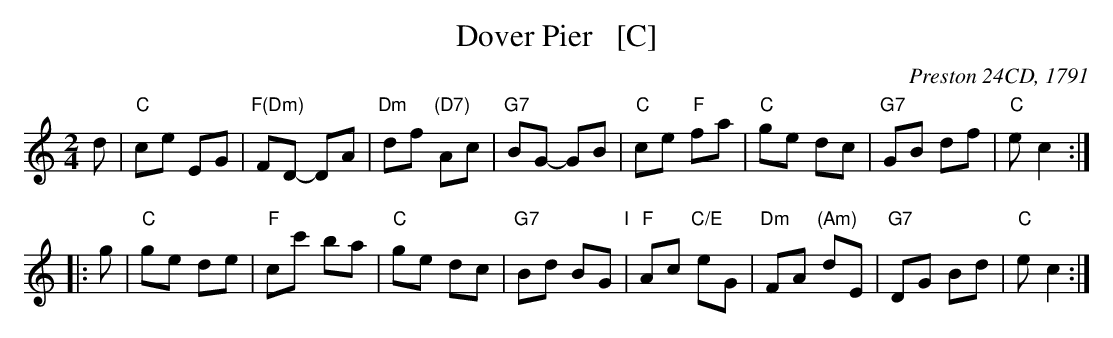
X:1
T: Dover Pier   [C]
O: Preston 24CD, 1791
M: 2/4
L: 1/16
K: C
d2 \
| "C"c2e2 E2G2 | "F(Dm)"F2D2- D2A2 | "Dm"d2f2 "(D7)"A2c2 | "G7"B2G2- G2B2 \
| "C"c2e2 "F"f2a2 | "C"g2e2 d2c2 | "G7"G2B2 d2f2 | "C"e2 c4 :|
|: g2 \
| "C"g2e2 d2e2 | "F"c2c'2 b2a2 | "C"g2e2 d2c2 | "G7"B2d2 B2G2 "I"\
| "F"A2c2 "C/E"e2G2 | "Dm"F2A2 "(Am)"d2E2 | "G7"D2G2 B2d2 | "C"e2 c4 :|
